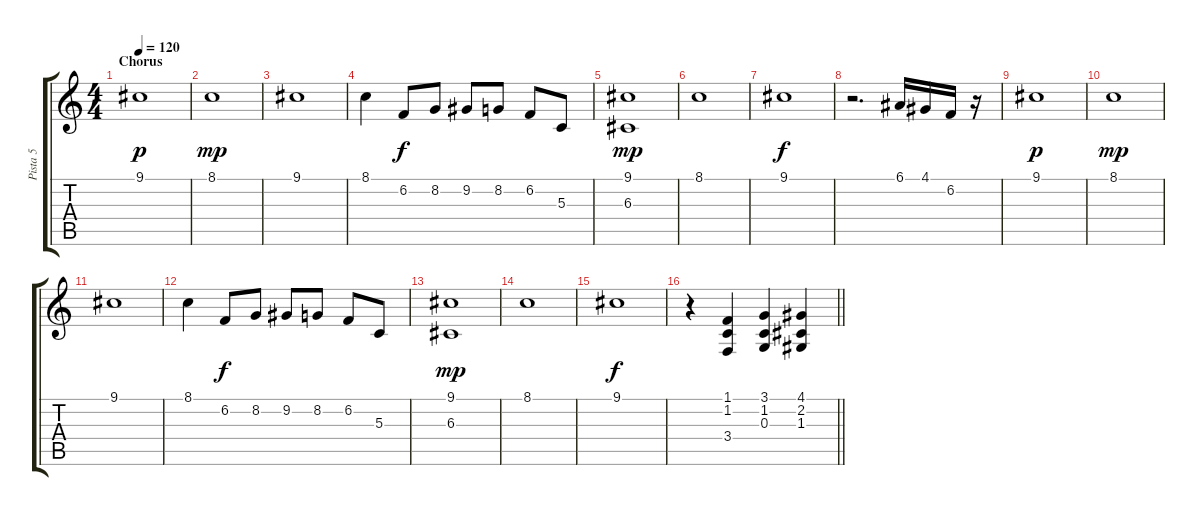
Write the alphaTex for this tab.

\track ("Pista 5" "Pista 5") {instrument tremolostrings}
\staff {score tabs}
\tuning (E4 B3 G3 D3 A2 E2) {hide}
\ts (4 4)
\section ("" "Chorus")
\tempo 120
\clef g2
\ks c
9.1.1{dy p} |
8.1.1{dy mp} |
9.1.1 |
8.1.4 6.2.8{dy f} 8.2.8 9.2.8 8.2.8 6.2.8 5.3.8 |
(9.1 6.3).1{dy mp} |
8.1.1 |
9.1.1{dy f} |
r.2{d} 6.1.16 4.1.16 6.2.16 r.16 |
9.1.1{dy p} |
8.1.1{dy mp} |
9.1.1 |
8.1.4 6.2.8{dy f} 8.2.8 9.2.8 8.2.8 6.2.8 5.3.8 |
(9.1 6.3).1{dy mp} |
8.1.1 |
9.1.1{dy f} |
\barLineRight lightlight
r.4 (1.1 1.2 3.4).4 (3.1 1.2 0.3).4 (4.1 2.2 1.3).4
